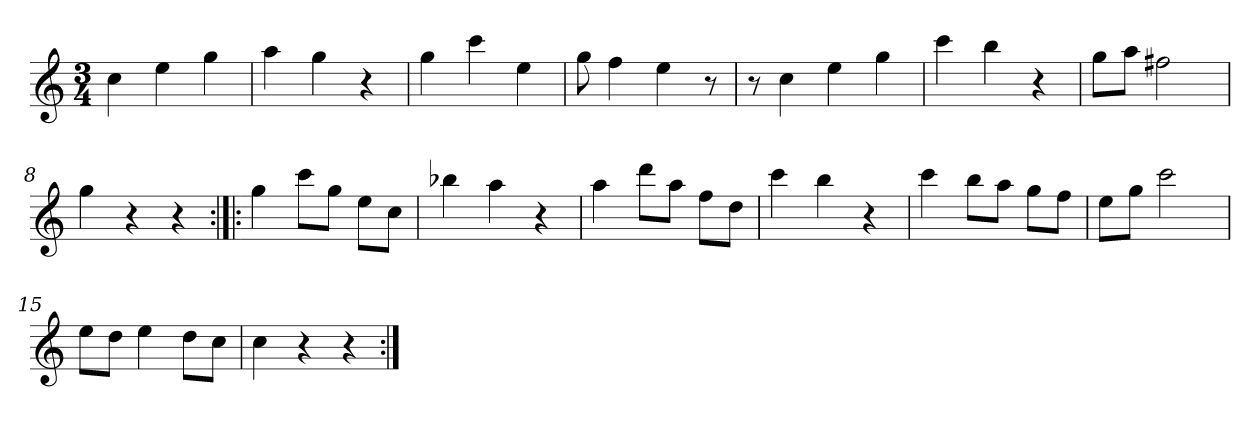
**kern
*part1
*staff1
*clefG2
*k[]
*C:
*M3/4
*MM120
=1
4cc
4ee
4gg
=2
4aa
4gg
4r
=3
4gg
4ccc
4ee
=4
8gg
4ff
4ee
8r
=5
8r
4cc
4ee
4gg
=6
4ccc
4bb
4r
=7
8gg\L
8aa\J
2ff#X
=8
4gg
4r
4r
=9:|!|:
4gg
8ccc\L
8gg\J
8ee\L
8cc\J
=10
4bb-X
4aa
4r
=11
4aa
8ddd\L
8aa\J
8ff\L
8dd\J
=12
4ccc
4bb
4r
=13
4ccc
8bb\L
8aa\J
8gg\L
8ff\J
=14
8ee\L
8gg\J
2ccc
=15
8ee\L
8dd\J
4ee
8dd\L
8cc\J
=16
4cc
4r
4r
=:|!
*-
